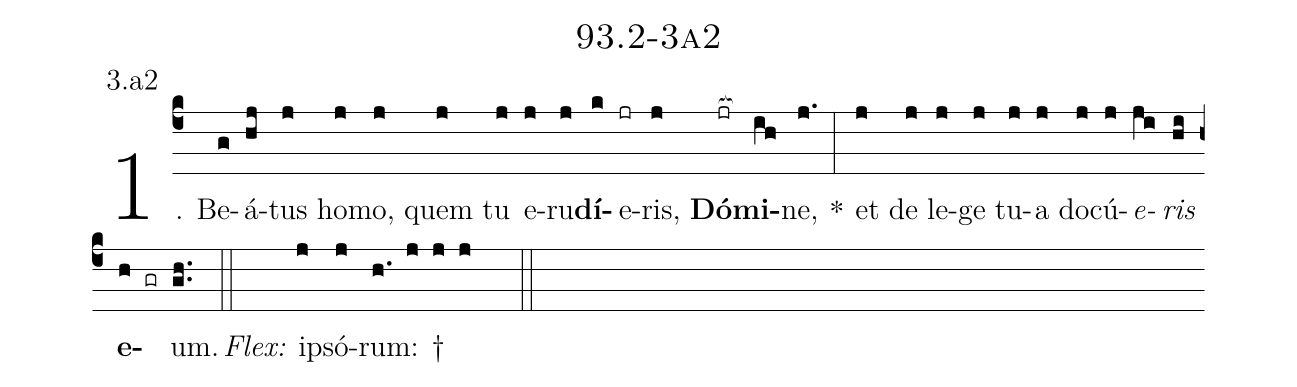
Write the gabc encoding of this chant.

name: 93.2-3a2;
annotation: 3.a2;
%%
(c4)1. Be(g)á(hj)tus(j) ho(j)mo,(j) quem(j) tu(j) e(j)ru(j)<b>dí</b>(k)e(jr)ris,(j) <b>Dó</b>(jr[ocb:1{])<b>mi</b>(ih[ocb:0}])ne,(j.) *(:) et(j) de(j) le(j)ge(j) tu(j)a(j) do(j)cú(j)<i>e</i>(ji)<i>ris</i>(hi) <b>e</b>(h gr)um.(gh..) (::)
<i>Flex:</i>()  ip(j)só(j)rum: †(h. j j j  ::)

%E(j) u(j) o(ji) u(hi) a(h) e.(gh..) (::)
